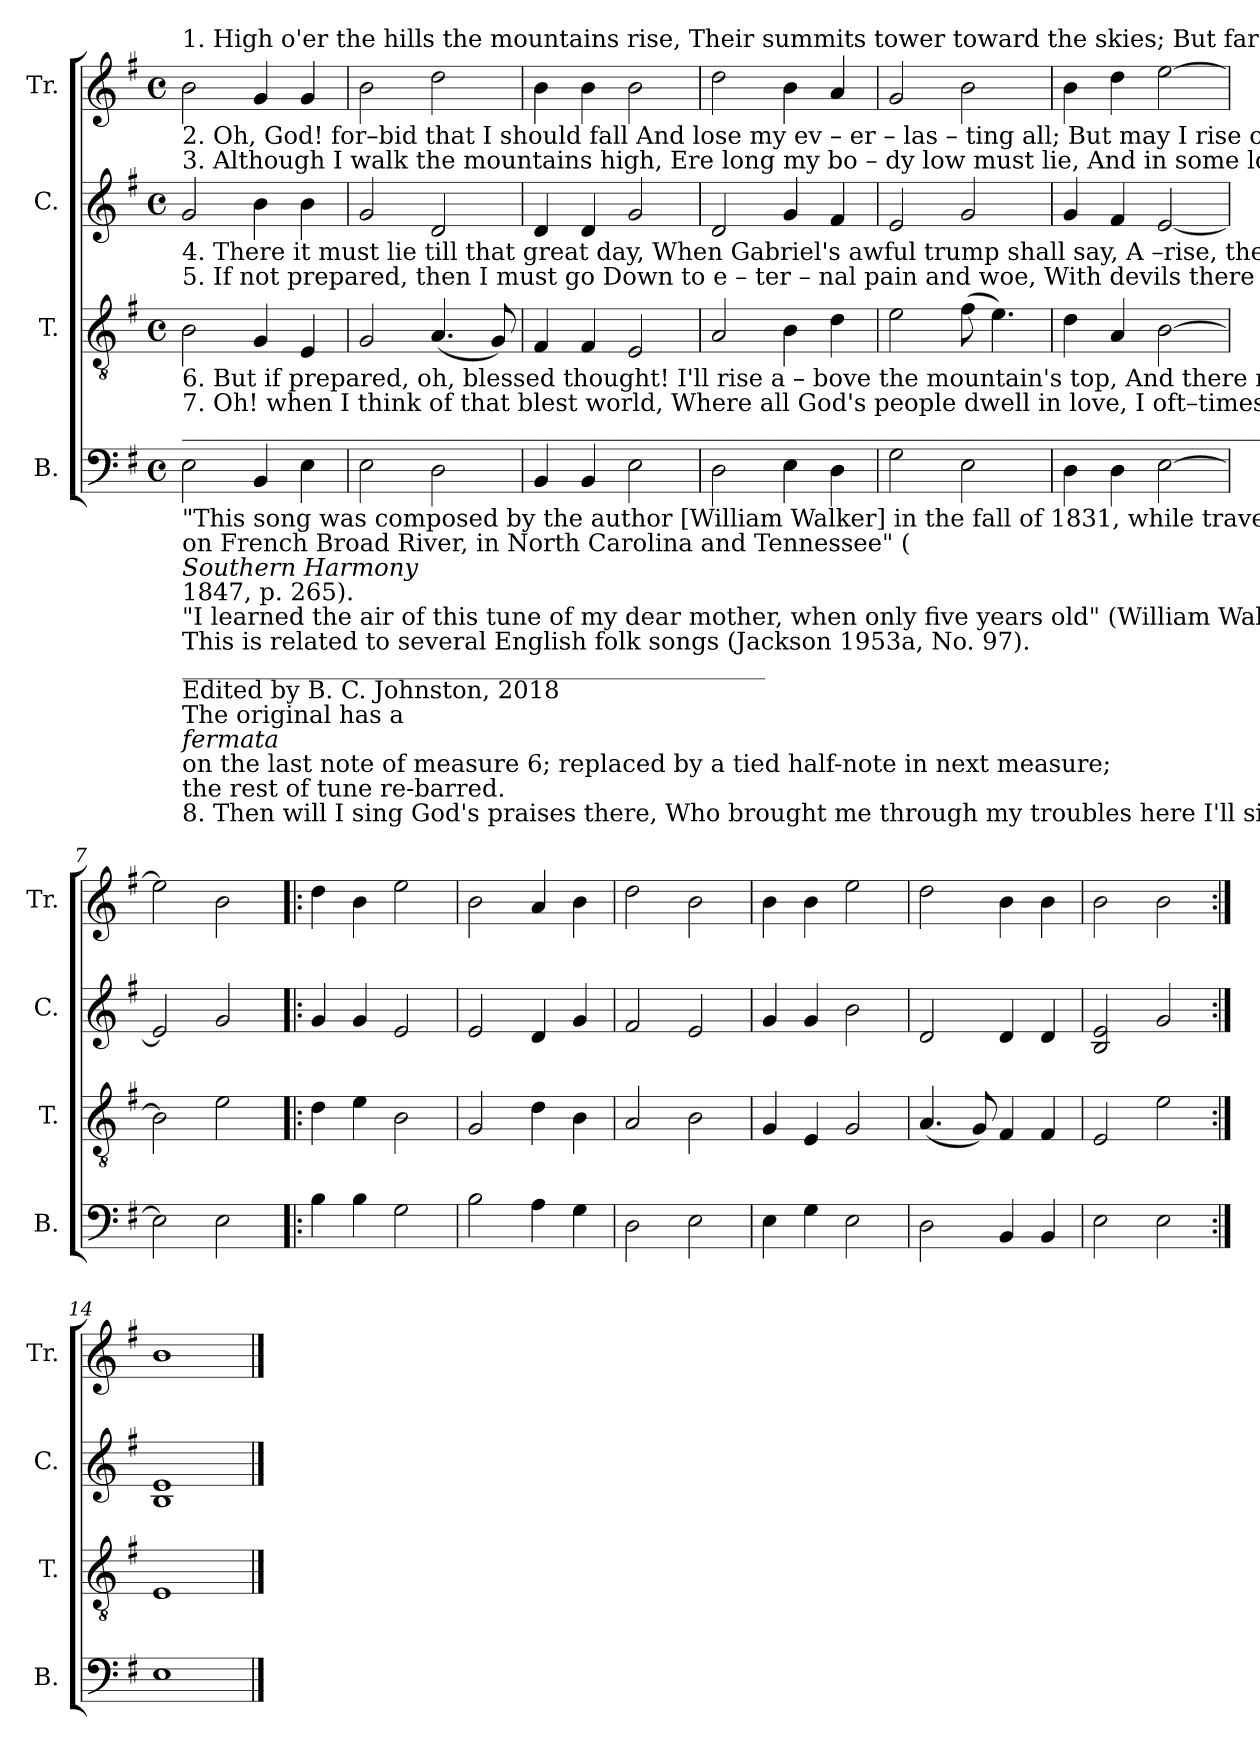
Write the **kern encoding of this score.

**kern	**kern	**kern	**kern
*part4	*part3	*part2	*part1
*staff4	*staff3	*staff2	*staff1
*I"B.	*I"T.	*I"C.	*I"Tr.
*I'B.	*I'T.	*I'C.	*I'Tr.
*clefF4	*clefGv2	*clefG2	*clefG2
*k[f#]	*k[f#]	*k[f#]	*k[f#]
*M4/4	*M4/4	*M4/4	*M4/4
*met(c)	*met(c)	*met(c)	*met(c)
*MM100	*MM100	*MM100	*MM100
=1	=1	=1	=1
!	!	!	!LO:TX:a:t=1. High o'er the hills the mountains rise,  Their summits tower toward the skies;     But far above them I must dwell;   Or  sink  beneath  the   flames of hell.  But
!	!	!	!LO:TX:b:t=2. Oh, God! for–bid  that  I  should  fall    And lose my ev – er – las – ting  all;        But  may I rise on wings of love,   And soar  to  the   blest  world  above.   But
!	!	!LO:TX:a:t=3. Although  I  walk  the mountains high,  Ere long my bo – dy   low  must  lie,   And in some lonesome place must rot,  And by the li – ving      be  for –got.  And	!
!	!	!LO:TX:b:t=4. There  it  must  lie  till  that  great  day,  When Gabriel's awful trump shall say,   A –rise,  the  judgment day is come,  When all must hear their final doom.  A–	!
!	!LO:TX:a:t=5.  If  not  prepared,  then     I  must  go   Down  to  e – ter – nal  pain  and  woe,   With  devils  there  I  must remain,  And  never  more  re –  turn  a – gain.  With	!	!
!	!LO:TX:b:t=6.  But if prepared, oh, blessed thought!   I'll  rise  a – bove    the  mountain's top,   And there remain for ev–er–more   On  Canaan's peaceful,  happy  shore.   And	!	!
!LO:TX:a:t=________________________________________________________________________________________________	!	!	!
!LO:TX:b:t="This song was composed by the author [William Walker] in the fall of 1831, while traveling over the mountains,	!	!	!
!LO:TX:b:t=on French Broad River, in North Carolina and Tennessee" (	!	!	!
!LO:TX:b:i:t=Southern Harmony	!	!	!
!LO:TX:b:t=1847, p. 265).	!	!	!
!LO:TX:b:t="I learned the air of this tune of my dear mother, when only five years old" (William Walker 1867)&colon; about 1814.	!	!	!
!LO:TX:b:t=This is related to several English folk songs (Jackson 1953a, No. 97).	!	!	!
!LO:TX:b:t=________________________________________________	!	!	!
!LO:TX:b:t=Edited by B. C. Johnston, 2018	!	!	!
!LO:TX:b:t=The original has a	!	!	!
!LO:TX:b:i:t=fermata	!	!	!
!LO:TX:b:t=on the last note of measure 6; replaced by a tied half-note in next measure;	!	!	!
!LO:TX:b:t=the rest of tune re-barred.	!	!	!
!LO:TX:a:t=7. Oh!  when I think of that blest world,  Where all God's people dwell in love,         I  oft–times long with them lo be  And dwell in heav'n  e –ter –nal – ly.   I	!	!	!
!LO:TX:b:t=8. Then will I  sing God's praises there, Who brought me through my troubles here  I'll  sing,  and  be  for–ev–er  blest. Find   sweet   and  everlasting   rest.   I'll	!	!	!
2E!\	2B!\	2g!/	2b!\
4BB!/	4G!/	4b!\	4g!/
4E!\	4E!/	4b!\	4g!/
=2	=2	=2	=2
2E!\	2G!/	2g!/	2b!\
2D!\	(4.A!/	2d!/	2dd!\
.	8G!/)	.	.
=3	=3	=3	=3
4BB!/	4F#!/	4d!/	4b!\
4BB!/	4F#!/	4d!/	4b!\
2E!\	2E!/	2g!/	2b!\
=4	=4	=4	=4
2D!\	2A!/	2d!/	2dd!\
4E!\	4B!\	4g!/	4b!\
4D!\	4d!\	4f#!/	4a!/
=5	=5	=5	=5
2G!\	2e!\	2e!/	2g!/
2E!\	(8f#!\	2g!/	2b!\
.	4.e!\)	.	.
=6	=6	=6	=6
4D!\	4d!\	4g!/	4b!\
4D!\	4A!/	4f#!/	4dd!\
[2E!\	[2B!\	[2e!/	[2ee!\
=7	=7	=7	=7
2E!\]	2B!\]	2e!/]	2ee!\]
2E!\	2e!\	2g!/	2b!\
=8!|:	=8!|:	=8!|:	=8!|:
4B!\	4d!\	4g!/	4dd!\
4B!\	4e!\	4g!/	4b!\
2G!\	2B!\	2e!/	2ee!\
=9	=9	=9	=9
2B!\	2G!/	2e!/	2b!\
4A!\	4d!\	4d!/	4a!/
4G!\	4B!\	4g!/	4b!\
=10	=10	=10	=10
2D!\	2A!/	2f#!/	2dd!\
2E!\	2B!\	2e!/	2b!\
=11	=11	=11	=11
4E!\	4G!/	4g!/	4b!\
4G!\	4E!/	4g!/	4b!\
2E!\	2G!/	2b!\	2ee!\
=12	=12	=12	=12
2D!\	(4.A!/	2d!/	2dd!\
.	8G!/)	.	.
4BB!/	4F#!/	4d!/	4b!\
4BB!/	4F#!/	4d!/	4b!\
=13	=13	=13	=13
2E!\	2E!/	2B!/ 2e!/	2b!\
2E!\	2e!\	2g!/	2b!\
=14:|!	=14:|!	=14:|!	=14:|!
1E!	1E!	1B! 1e!	1b!
==	==	==	==
*-	*-	*-	*-
